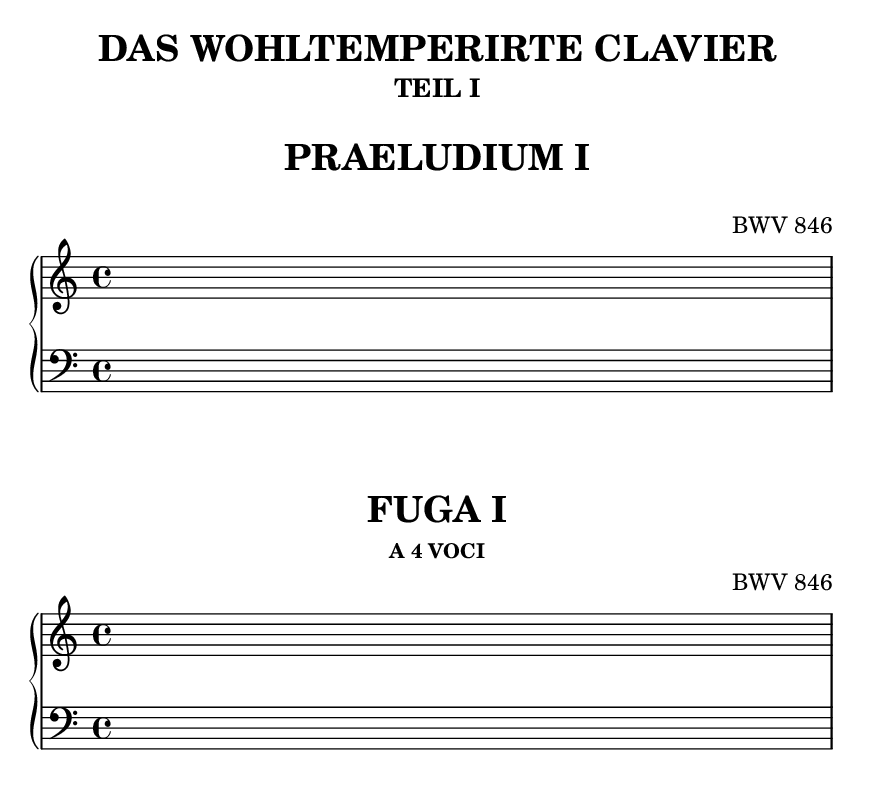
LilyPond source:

%% Generated by lilypond-book
%% Options: [exampleindent=10.16\mm,indent=0\mm,line-width=160\mm,noragged-right,paper-height=845.047\pt,paper-width=597.508\pt,papersize="a5",quote]
\include "lilypond-book-preamble.ly"


% ****************************************************************
% Start cut-&-pastable-section
% ****************************************************************

#(ly:set-option 'eps-box-padding 3.000000)



\paper {
  #(set-paper-size "a5")
  indent = 0\mm
  ragged-right = ##f
}

\layout {
  
}




% ****************************************************************
% ly snippet:
% ****************************************************************
\sourcefileline 695
\book {
  \paper {
    print-all-headers = ##t
  }
  \header {
    title = "DAS WOHLTEMPERIRTE CLAVIER"
    subtitle = "TEIL I"
    % このブックではデフォルトで LilyPond が生成するフッタを表示しません
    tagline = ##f
  }
  \markup { \vspace #1 }
  \score {
    \header {
      title = "PRAELUDIUM I"
      opus = "BWV 846"
      % このスコアでは subtitle を表示しません
      subtitle = ##f
    }
    \new PianoStaff <<
      \new Staff { s1 }
      \new Staff { \clef "bass" s1 }
    >>
  }
  \score {
    \header {
      title = "FUGA I"
      subsubtitle = "A 4 VOCI"
      opus = "BWV 846"
      % このスコアでは subtitle を表示しません
      subtitle = ##f
    }
    \new PianoStaff <<
      \new Staff { s1 }
      \new Staff { \clef "bass" s1 }
    >>
  }
}


% ****************************************************************
% end ly snippet
% ****************************************************************
